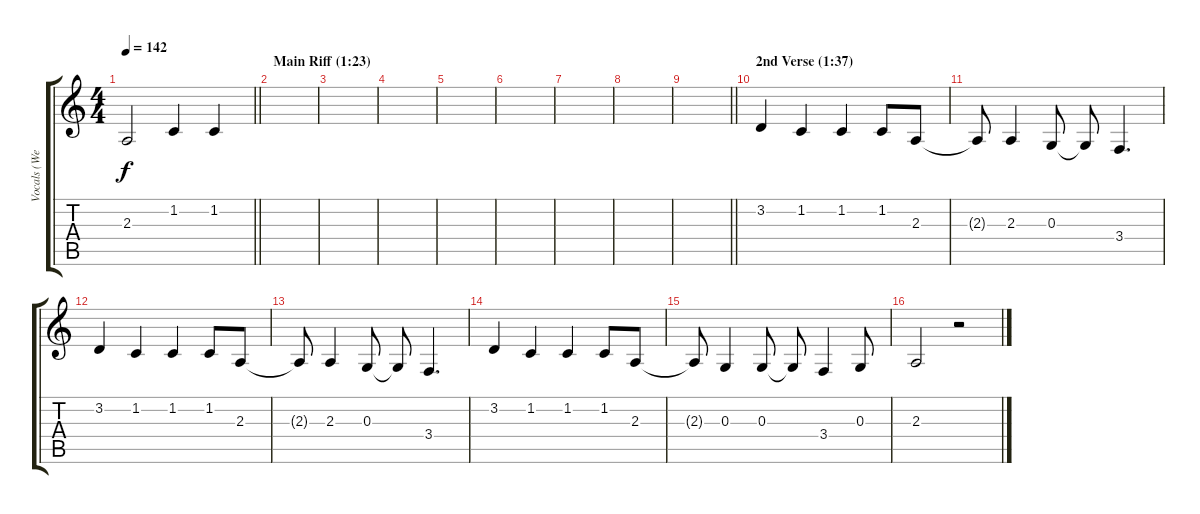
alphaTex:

\track ("Vocals (Weiland)" "Vocals (We") {instrument clarinet}
\staff {score tabs}
\tuning (E4 B3 G3 D3 A2 E2) {hide}
\ts (4 4)
\tempo 142
\clef g2
\barLineRight lightlight
\ks c
2.3{t}.2{dy f} 1.2.4 1.2.4 |
\section ("" "Main Riff (1:23)")
|
|
|
|
|
|
|
\barLineRight lightlight
|
\section ("" "2nd Verse (1:37)")
3.2.4 1.2.4 1.2.4 1.2.8 2.3.8 |
2.3{t}.8 2.3.4 0.3.8 0.3{t}.8 3.4.4{d} |
3.2.4 1.2.4 1.2.4 1.2.8 2.3.8 |
2.3{t}.8 2.3.4 0.3.8 0.3{t}.8 3.4.4{d} |
3.2.4 1.2.4 1.2.4 1.2.8 2.3.8 |
2.3{t}.8 0.3.4 0.3.8 0.3{t}.8 3.4.4 0.3.8 |
2.3.2 r.2
